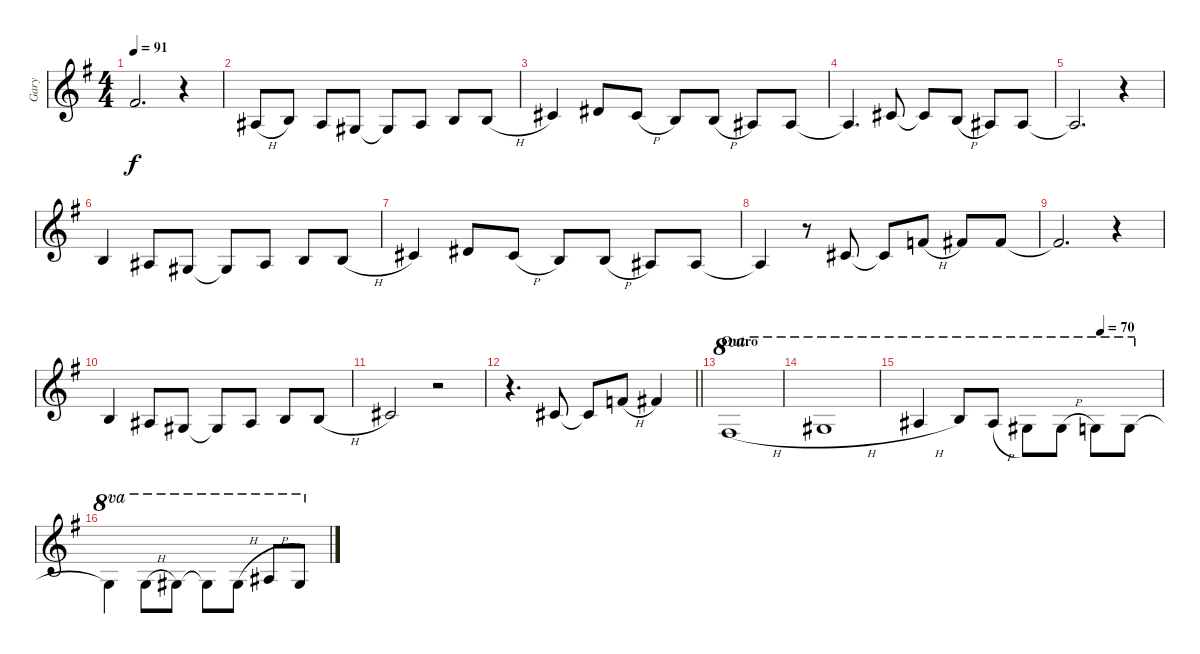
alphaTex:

\track ("Gary" "Gary") {instrument frenchhorn}
\staff {score}
\tuning (Eb4 Bb3 Gb3 Db3 Ab2 Eb2) {hide}
\ts (4 4)
\tempo 91
\clef g2
\ks g
3.1{t}.2{d dy f} r.4 |
4.3{h}.8 5.3.8 4.3.8 2.3.8 2.3{t}.8 4.3.8 5.3.8 5.3{h}.8 |
7.3.4 9.3.8 7.3{h}.8 5.3.8 5.3{h}.8 4.3.8 4.3.8 |
4.3{t}.4{d} 7.3.8 7.3{t}.8 5.3{h}.8 4.3.8 4.3.8 |
4.3{t}.2{d} r.4 |
5.3.4 4.3.8 2.3.8 2.3{t}.8 4.3.8 5.3.8 5.3{h}.8 |
7.3.4 9.3.8 7.3{h}.8 5.3.8 5.3{h}.8 4.3.8 4.3.8 |
4.3{t}.4 r.8 3.2.8 3.2{t}.8 2.1{h}.8 3.1.8 3.1.8 |
3.1{t}.2{d} r.4 |
5.3.4 4.3.8 2.3.8 2.3{t}.8 4.3.8 5.3.8 5.3{h}.8 |
7.3.2 r.2 |
\barLineRight lightlight
r.4{d} 3.2.8 3.2{t}.8 2.1{h}.8 3.1.4 |
\section ("" "Outro")
3.1{h}.1{ot 8va} |
5.1{h}.1{ot 8va} |
\tempo (70 0.75)
7.1{h}.4{ot 8va} 8.1.8{ot 8va} 7.1{h}.8{ot 8va} 5.1.8{ot 8va beam Down} 5.1{h}.8{ot 8va beam Down} 4.1.8{ot 8va beam Down} 4.1.8{ot 8va beam Down} |
4.1{t}.4{ot 8va beam Down} 4.1{h}.8{ot 8va beam Down} 5.1.8{ot 8va beam Down} 5.1{t}.8{ot 8va beam Down} 5.1{h}.8{ot 8va beam Down} 7.1{h}.8{ot 8va} 5.1{h}.8{ot 8va}
